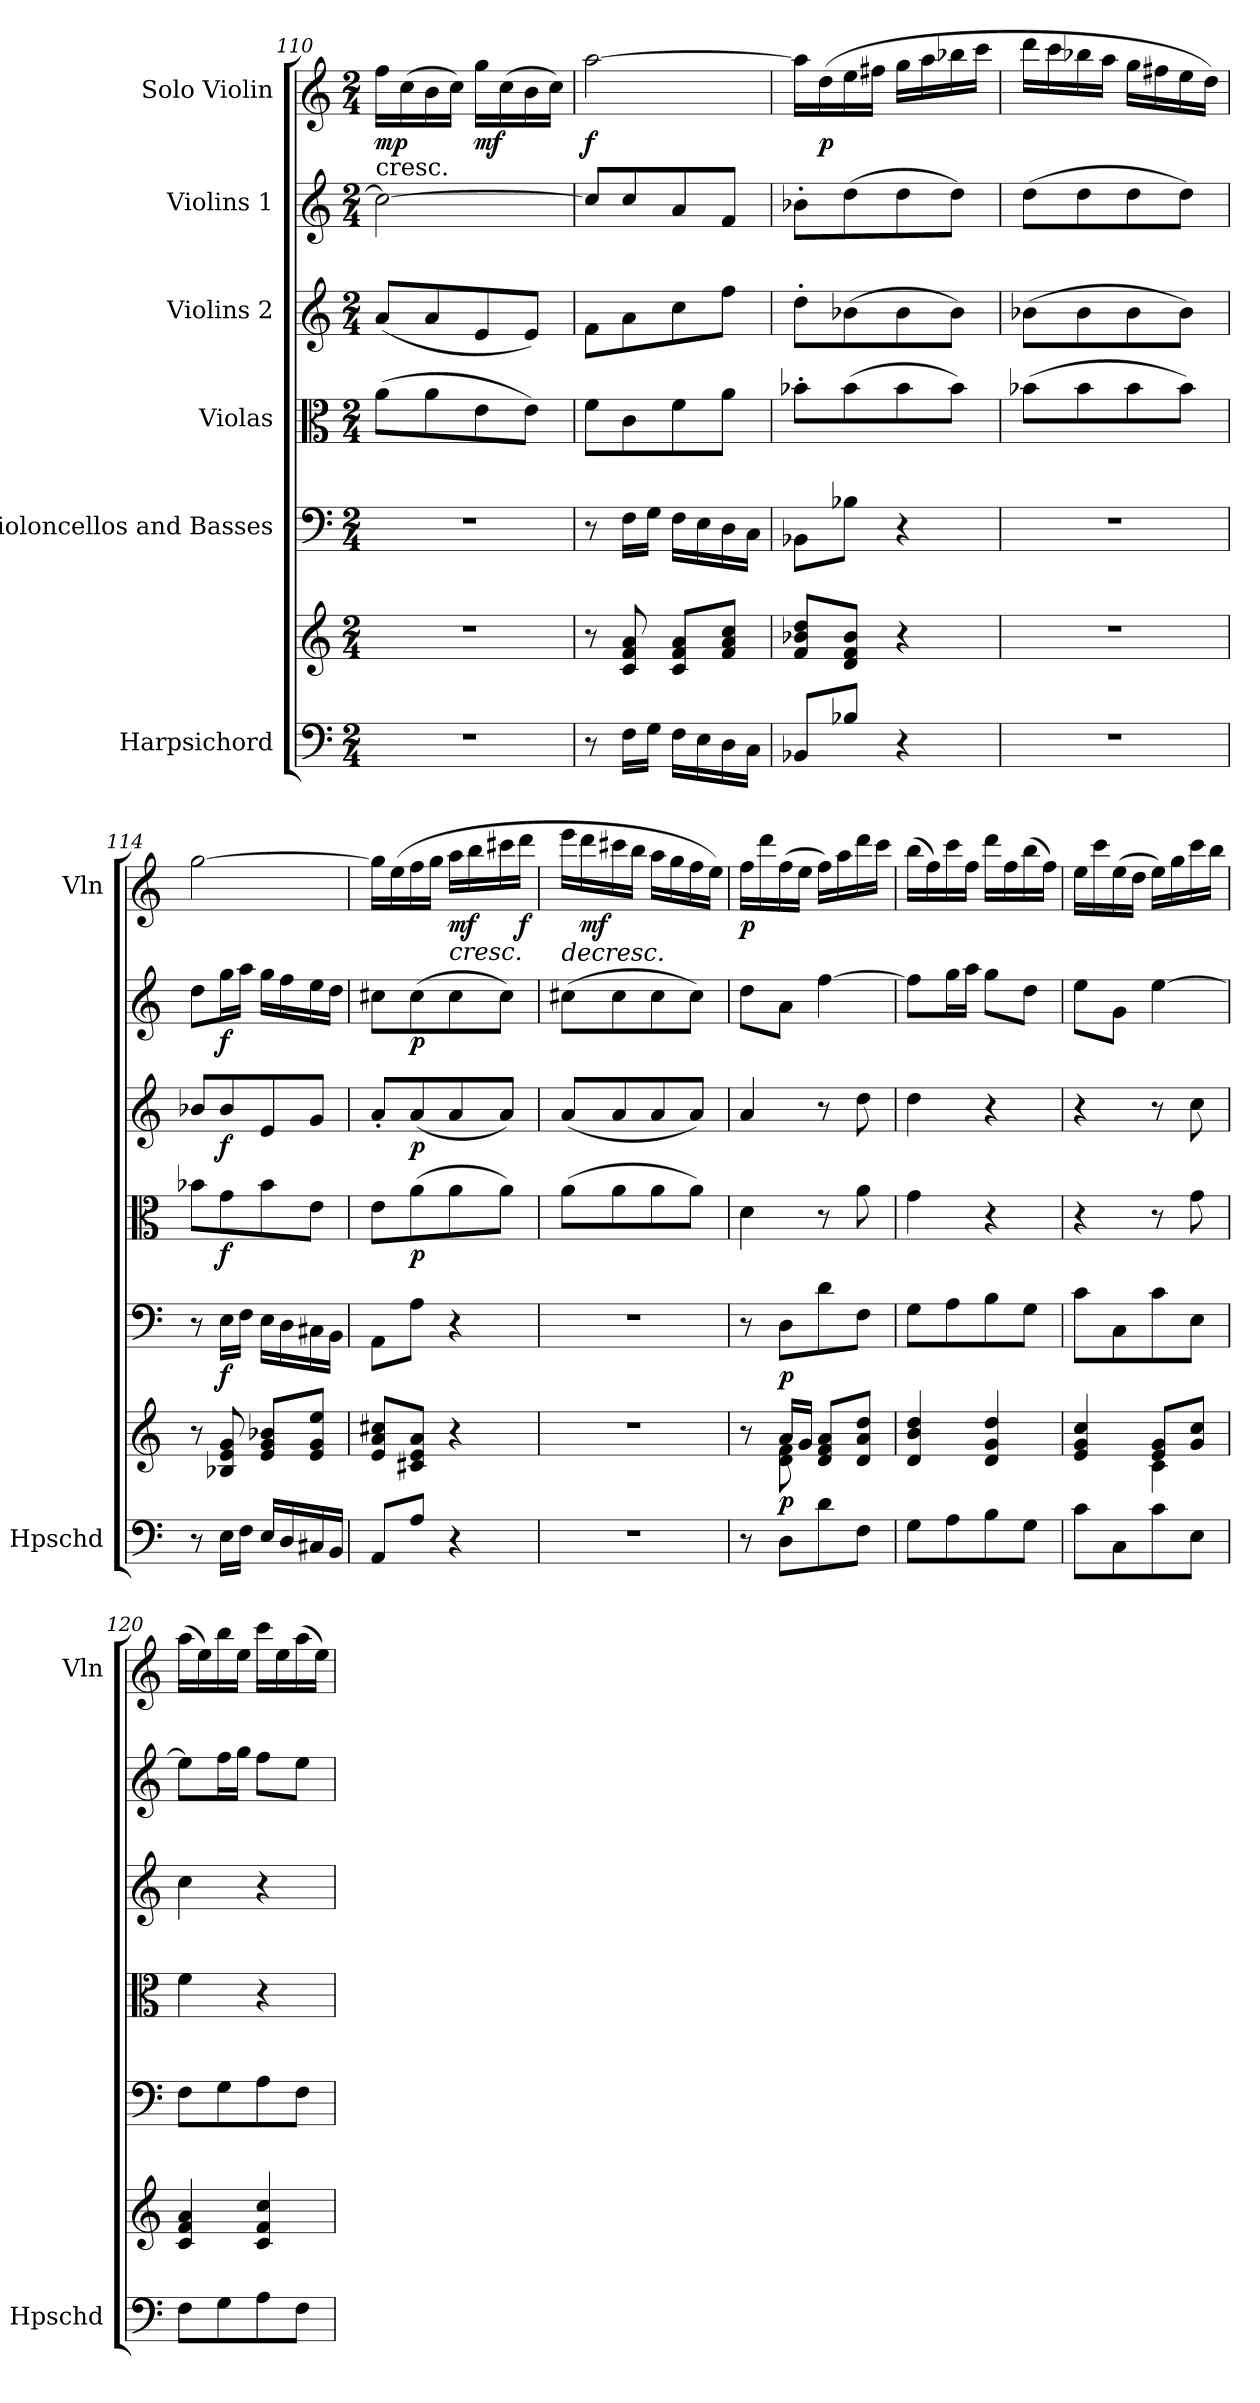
**kern	**kern	**dynam	**kern	**dynam	**kern	**dynam	**kern	**dynam	**kern	**dynam	**kern	**dynam
*part6	*part6	*part6	*part5	*part5	*part4	*part4	*part3	*part3	*part2	*part2	*part1	*part1
*staff7	*staff6	*staff6/7	*staff5	*staff5	*staff4	*staff4	*staff3	*staff3	*staff2	*staff2	*staff1	*staff1
*I"Harpsichord	*	*	*I"Violoncellos  and Basses	*	*I"Violas	*	*I"Violins 2	*	*I"Violins 1	*	*I"Solo Violin	*
*I'Hpschd	*	*	*	*	*	*	*	*	*	*	*I'Vln	*
!!LO:PB:g=z
*clefF4	*clefG2	*	*clefF4	*	*clefC3	*	*clefG2	*	*clefG2	*	*clefG2	*
*k[]	*k[]	*	*k[]	*	*k[]	*	*k[]	*	*k[]	*	*k[]	*
*C:	*C:	*	*C:	*	*C:	*	*C:	*	*C:	*	*C:	*
*M2/4	*M2/4	*	*M2/4	*	*M2/4	*	*M2/4	*	*M2/4	*	*M2/4	*
=110	=110	=110	=110	=110	=110	=110	=110	=110	=110	=110	=110	=110
!	!	!	!	!	!	!	!	!	!	!	!LO:TX:b:t=cresc.	!
!	!	!	!	!	!	!	!	!	!	!	!	!LO:DY:b
2r	2r	.	2r	.	(8a\L	.	(8a/L	.	2cc\_	.	16ff\LL	mp
.	.	.	.	.	.	.	.	.	.	.	(16cc\	.
.	.	.	.	.	8a\	.	8a/	.	.	.	16b\	.
.	.	.	.	.	.	.	.	.	.	.	16cc\JJ)	.
!	!	!	!	!	!	!	!	!	!	!	!	!LO:DY:b
.	.	.	.	.	8e\	.	8e/	.	.	.	16gg\LL	mf
.	.	.	.	.	.	.	.	.	.	.	(16cc\	.
.	.	.	.	.	8e\J)	.	8e/J)	.	.	.	16b\	.
.	.	.	.	.	.	.	.	.	.	.	16cc\JJ)	.
=111	=111	=111	=111	=111	=111	=111	=111	=111	=111	=111	=111	=111
!	!	!	!	!	!	!	!	!	!	!	!	!LO:DY:b
8r	8r	.	8r	.	8f\L	.	8f\L	.	8cc/L]	.	[2aa\	f
16F\LL	8c/ 8f/ 8a/	.	16F\LL	.	8c\	.	8a\	.	8cc/	.	.	.
16G\JJ	.	.	16G\JJ	.	.	.	.	.	.	.	.	.
16F\LL	8c/ 8f/ 8a/L	.	16F\LL	.	8f\	.	8cc\	.	8a/	.	.	.
16E\	.	.	16E\	.	.	.	.	.	.	.	.	.
16D\	8f/ 8a/ 8cc/J	.	16D\	.	8a\J	.	8ff\J	.	8f/J	.	.	.
16C\JJ	.	.	16C\JJ	.	.	.	.	.	.	.	.	.
=112	=112	=112	=112	=112	=112	=112	=112	=112	=112	=112	=112	=112
8BB-X/L	8f/ 8b-X/ 8dd/L	.	8BB-X\L	.	8b-X'\L	.	8dd'\L	.	8b-X'\L	.	16aa\LL]	.
!	!	!	!	!	!	!	!	!	!	!	!	!LO:DY:b
.	.	.	.	.	.	.	.	.	.	.	(16dd\	p
8B-X/J	8d/ 8f/ 8b-/J	.	8B-X\J	.	(8b-\	.	(8b-X\	.	(8dd\	.	16ee\	.
.	.	.	.	.	.	.	.	.	.	.	16ff#X\JJ	.
4r	4r	.	4r	.	8b-\	.	8b-\	.	8dd\	.	16gg\LL	.
.	.	.	.	.	.	.	.	.	.	.	16aa\	.
.	.	.	.	.	8b-\J)	.	8b-\J)	.	8dd\J)	.	16bb-X\	.
.	.	.	.	.	.	.	.	.	.	.	16ccc\JJ	.
=113	=113	=113	=113	=113	=113	=113	=113	=113	=113	=113	=113	=113
2r	2r	.	2r	.	(8b-X\L	.	(8b-X\L	.	(8dd\L	.	16ddd\LL	.
.	.	.	.	.	.	.	.	.	.	.	16ccc\	.
.	.	.	.	.	8b-\	.	8b-\	.	8dd\	.	16bb-X\	.
.	.	.	.	.	.	.	.	.	.	.	16aa\JJ	.
.	.	.	.	.	8b-\	.	8b-\	.	8dd\	.	16gg\LL	.
.	.	.	.	.	.	.	.	.	.	.	16ff#X\	.
.	.	.	.	.	8b-\J)	.	8b-\J)	.	8dd\J)	.	16ee\	.
.	.	.	.	.	.	.	.	.	.	.	16dd\JJ)	.
=114	=114	=114	=114	=114	=114	=114	=114	=114	=114	=114	=114	=114
8r	8r	.	8r	.	8b-X\L	.	8b-X/L	.	8dd\L	.	[2gg\	.
!	!	!	!	!LO:DY:b	!	!LO:DY:b	!	!LO:DY:b	!	!LO:DY:b	!	!
16E\LL	8B-X/ 8e/ 8g/	.	16E\LL	f	8g\	f	8b-/	f	16gg\L	f	.	.
16F\JJ	.	.	16F\JJ	.	.	.	.	.	16aa\JJ	.	.	.
16E/LL	8e/ 8g/ 8b-X/L	.	16E\LL	.	8b-\	.	8e/	.	16gg\LL	.	.	.
16D/	.	.	16D\	.	.	.	.	.	16ff\	.	.	.
16C#X/	8e/ 8g/ 8ee/J	.	16C#X\	.	8e\J	.	8g/J	.	16ee\	.	.	.
16BB/JJ	.	.	16BB\JJ	.	.	.	.	.	16dd\JJ	.	.	.
!!LO:PB:g=z
=115	=115	=115	=115	=115	=115	=115	=115	=115	=115	=115	=115	=115
8AA/L	8e/ 8a/ 8cc#X/L	.	8AA\L	.	8e\L	.	8a'/L	.	8cc#X\L	.	16gg\LL]	.
.	.	.	.	.	.	.	.	.	.	.	(16ee\	.
!	!	!	!	!	!	!LO:DY:b	!	!LO:DY:b	!	!LO:DY:b	!	!
8A/J	8c#X/ 8e/ 8a/J	.	8A\J	.	(8a\	p	(8a/	p	(8cc#\	p	16ff\	.
.	.	.	.	.	.	.	.	.	.	.	16gg\JJ	.
!	!	!	!	!	!	!	!	!	!	!	!	!LO:HP:b
!	!	!	!	!	!	!	!	!	!	!	!	!LO:DY:n=1:b
4r	4r	.	4r	.	8a\	.	8a/	.	8cc#\	.	16aa\LL	< mf
.	.	.	.	.	.	.	.	.	.	.	16bb\	.
.	.	.	.	.	8a\J)	.	8a/J)	.	8cc#\J)	.	16ccc#X\	.
!	!	!	!	!	!	!	!	!	!	!	!	!LO:DY:n=2:b
.	.	.	.	.	.	.	.	.	.	.	16ddd\JJ	f
.	.	.	.	.	.	.	.	.	.	.	.	[
=116	=116	=116	=116	=116	=116	=116	=116	=116	=116	=116	=116	=116
!	!	!	!	!	!	!	!	!	!	!	!	!LO:HP:b
2r	2r	.	2r	.	(8a\L	.	(8a/L	.	(8cc#X\L	.	16eee\LL	>
!	!	!	!	!	!	!	!	!	!	!	!	!LO:DY:b
.	.	.	.	.	.	.	.	.	.	.	16ddd\	mf
.	.	.	.	.	8a\	.	8a/	.	8cc#\	.	16ccc#X\	.
.	.	.	.	.	.	.	.	.	.	.	16bb\JJ	.
.	.	.	.	.	8a\	.	8a/	.	8cc#\	.	16aa\LL	.
.	.	.	.	.	.	.	.	.	.	.	16gg\	.
.	.	.	.	.	8a\J)	.	8a/J)	.	8cc#\J)	.	16ff\	.
.	.	.	.	.	.	.	.	.	.	.	16ee\JJ)	.
.	.	.	.	.	.	.	.	.	.	.	.	]
=117	=117	=117	=117	=117	=117	=117	=117	=117	=117	=117	=117	=117
*	*^	*	*	*	*	*	*	*	*	*	*	*
!	!	!	!	!	!	!	!	!	!	!	!	!	!LO:DY:b
8r	8r	8ryy	.	8r	.	4d\	.	4a/	.	8dd\L	.	16ff\LL	p
.	.	.	.	.	.	.	.	.	.	.	.	16ddd\	.
!	!	!	!LO:DY:b	!	!LO:DY:b	!	!	!	!	!	!	!	!
8D\L	16a/LL	8d\ 8f\	p	8D\L	p	.	.	.	.	8a\J	.	(16ff\	.
.	16g/JJ	.	.	.	.	.	.	.	.	.	.	16ee\JJ	.
8d\	8d/ 8f/ 8a/L	4ryy	.	8d\	.	8r	.	8r	.	[4ff\	.	16ff\LL)	.
.	.	.	.	.	.	.	.	.	.	.	.	16aa\	.
8F\J	8d/ 8a/ 8dd/J	.	.	8F\J	.	8a\	.	8dd\	.	.	.	16ddd\	.
.	.	.	.	.	.	.	.	.	.	.	.	16ccc\JJ	.
*	*v	*v	*	*	*	*	*	*	*	*	*	*	*
=118	=118	=118	=118	=118	=118	=118	=118	=118	=118	=118	=118	=118
8G\L	4d/ 4b/ 4dd/	.	8G\L	.	4g\	.	4dd\	.	8ff\L]	.	(16bb\LL	.
.	.	.	.	.	.	.	.	.	.	.	16ff\)	.
8A\	.	.	8A\	.	.	.	.	.	16gg\L	.	16ccc\	.
.	.	.	.	.	.	.	.	.	16aa\JJ	.	16ff\JJ	.
8B\	4d/ 4g/ 4dd/	.	8B\	.	4r	.	4r	.	8gg\L	.	16ddd\LL	.
.	.	.	.	.	.	.	.	.	.	.	16ff\	.
8G\J	.	.	8G\J	.	.	.	.	.	8dd\J	.	(16bb\	.
.	.	.	.	.	.	.	.	.	.	.	16ff\JJ)	.
=119	=119	=119	=119	=119	=119	=119	=119	=119	=119	=119	=119	=119
*	*^	*	*	*	*	*	*	*	*	*	*	*
8c\L	4e/ 4g/ 4cc/	4ryy	.	8c\L	.	4r	.	4r	.	8ee\L	.	16ee\LL	.
.	.	.	.	.	.	.	.	.	.	.	.	16ccc\	.
8C\	.	.	.	8C\	.	.	.	.	.	8g\J	.	(16ee\	.
.	.	.	.	.	.	.	.	.	.	.	.	16dd\JJ	.
8c\	8e/ 8g/L	4c\	.	8c\	.	8r	.	8r	.	[4ee\	.	16ee\LL)	.
.	.	.	.	.	.	.	.	.	.	.	.	16gg\	.
8E\J	8g/ 8cc/J	.	.	8E\J	.	8g\	.	8cc\	.	.	.	16ccc\	.
.	.	.	.	.	.	.	.	.	.	.	.	16bb\JJ	.
*	*v	*v	*	*	*	*	*	*	*	*	*	*	*
=120	=120	=120	=120	=120	=120	=120	=120	=120	=120	=120	=120	=120
8F\L	4c/ 4f/ 4a/	.	8F\L	.	4f\	.	4cc\	.	8ee\L]	.	(16aa\LL	.
.	.	.	.	.	.	.	.	.	.	.	16ee\)	.
8G\	.	.	8G\	.	.	.	.	.	16ff\L	.	16bb\	.
.	.	.	.	.	.	.	.	.	16gg\JJ	.	16ee\JJ	.
8A\	4c/ 4f/ 4cc/	.	8A\	.	4r	.	4r	.	8ff\L	.	16ccc\LL	.
.	.	.	.	.	.	.	.	.	.	.	16ee\	.
8F\J	.	.	8F\J	.	.	.	.	.	8ee\J	.	(16aa\	.
.	.	.	.	.	.	.	.	.	.	.	16ee\JJ)	.
=	=	=	=	=	=	=	=	=	=	=	=	=
*-	*-	*-	*-	*-	*-	*-	*-	*-	*-	*-	*-	*-
